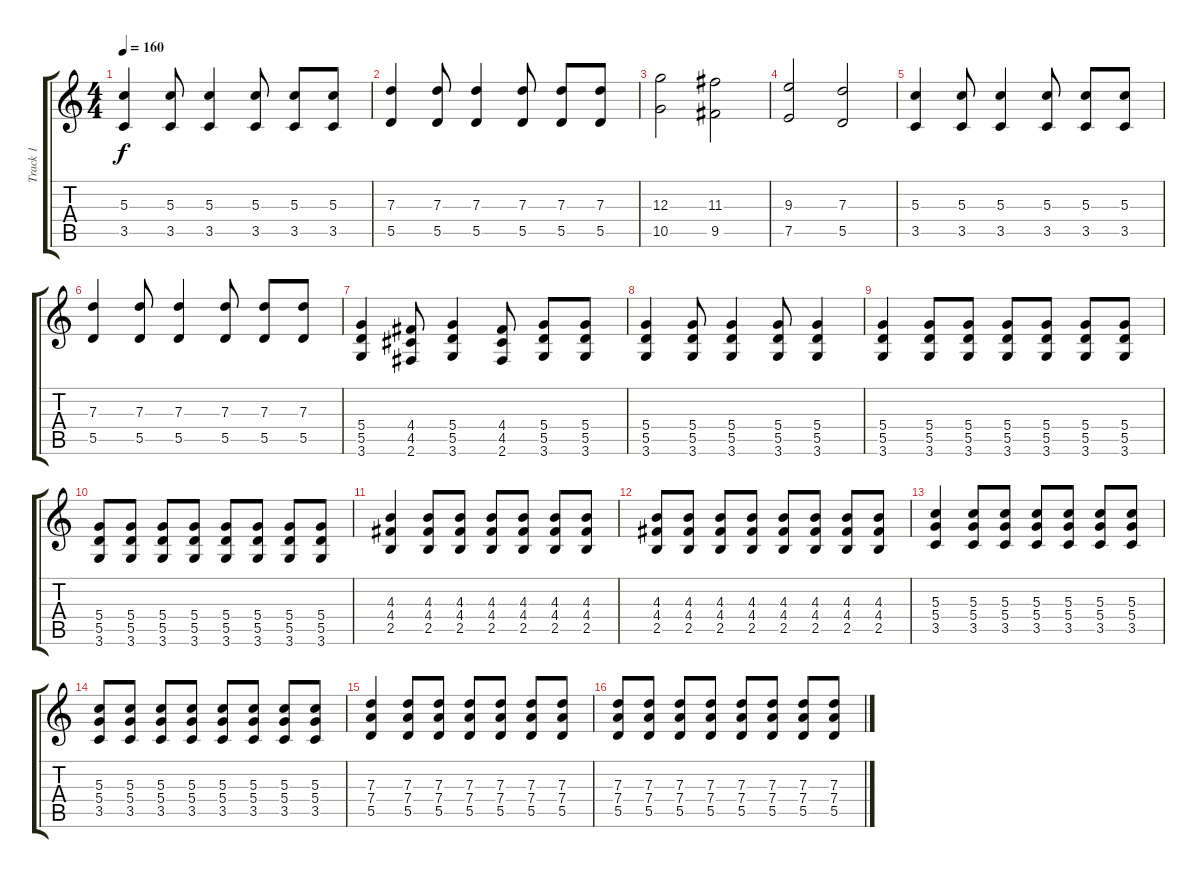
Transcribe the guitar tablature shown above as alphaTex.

\track ("Track 1" "Track 1") {instrument overdrivenguitar}
\staff {score tabs}
\tuning (E4 B3 G3 D3 A2 E2) {hide}
\ts (4 4)
\tempo 160
\clef g2
\ks c
(5.3 3.5).4{dy f} (5.3 3.5).8 (5.3 3.5).4 (5.3 3.5).8 (5.3 3.5).8 (5.3 3.5).8 |
(7.3 5.5).4 (7.3 5.5).8 (7.3 5.5).4 (7.3 5.5).8 (7.3 5.5).8 (7.3 5.5).8 |
(12.3 10.5).2 (11.3 9.5).2 |
(9.3 7.5).2 (7.3 5.5).2 |
(5.3 3.5).4 (5.3 3.5).8 (5.3 3.5).4 (5.3 3.5).8 (5.3 3.5).8 (5.3 3.5).8 |
(7.3 5.5).4 (7.3 5.5).8 (7.3 5.5).4 (7.3 5.5).8 (7.3 5.5).8 (7.3 5.5).8 |
(5.4 5.5 3.6).4 (4.4 4.5 2.6).8 (5.4 5.5 3.6).4 (4.4 4.5 2.6).8 (5.4 5.5 3.6).8 (5.4 5.5 3.6).8 |
(5.4 5.5 3.6).4 (5.4 5.5 3.6).8 (5.4 5.5 3.6).4 (5.4 5.5 3.6).8 (5.4 5.5 3.6).4 |
(5.4 5.5 3.6).4 (5.4 5.5 3.6).8 (5.4 5.5 3.6).8 (5.4 5.5 3.6).8 (5.4 5.5 3.6).8 (5.4 5.5 3.6).8 (5.4 5.5 3.6).8 |
(5.4 5.5 3.6).8 (5.4 5.5 3.6).8 (5.4 5.5 3.6).8 (5.4 5.5 3.6).8 (5.4 5.5 3.6).8 (5.4 5.5 3.6).8 (5.4 5.5 3.6).8 (5.4 5.5 3.6).8 |
(4.3 4.4 2.5).4 (4.3 4.4 2.5).8 (4.3 4.4 2.5).8 (4.3 4.4 2.5).8 (4.3 4.4 2.5).8 (4.3 4.4 2.5).8 (4.3 4.4 2.5).8 |
(4.3 4.4 2.5).8 (4.3 4.4 2.5).8 (4.3 4.4 2.5).8 (4.3 4.4 2.5).8 (4.3 4.4 2.5).8 (4.3 4.4 2.5).8 (4.3 4.4 2.5).8 (4.3 4.4 2.5).8 |
(5.3 5.4 3.5).4 (5.3 5.4 3.5).8 (5.3 5.4 3.5).8 (5.3 5.4 3.5).8 (5.3 5.4 3.5).8 (5.3 5.4 3.5).8 (5.3 5.4 3.5).8 |
(5.3 5.4 3.5).8 (5.3 5.4 3.5).8 (5.3 5.4 3.5).8 (5.3 5.4 3.5).8 (5.3 5.4 3.5).8 (5.3 5.4 3.5).8 (5.3 5.4 3.5).8 (5.3 5.4 3.5).8 |
(7.3 7.4 5.5).4 (7.3 7.4 5.5).8 (7.3 7.4 5.5).8 (7.3 7.4 5.5).8 (7.3 7.4 5.5).8 (7.3 7.4 5.5).8 (7.3 7.4 5.5).8 |
(7.3 7.4 5.5).8 (7.3 7.4 5.5).8 (7.3 7.4 5.5).8 (7.3 7.4 5.5).8 (7.3 7.4 5.5).8 (7.3 7.4 5.5).8 (7.3 7.4 5.5).8 (7.3 7.4 5.5).8
